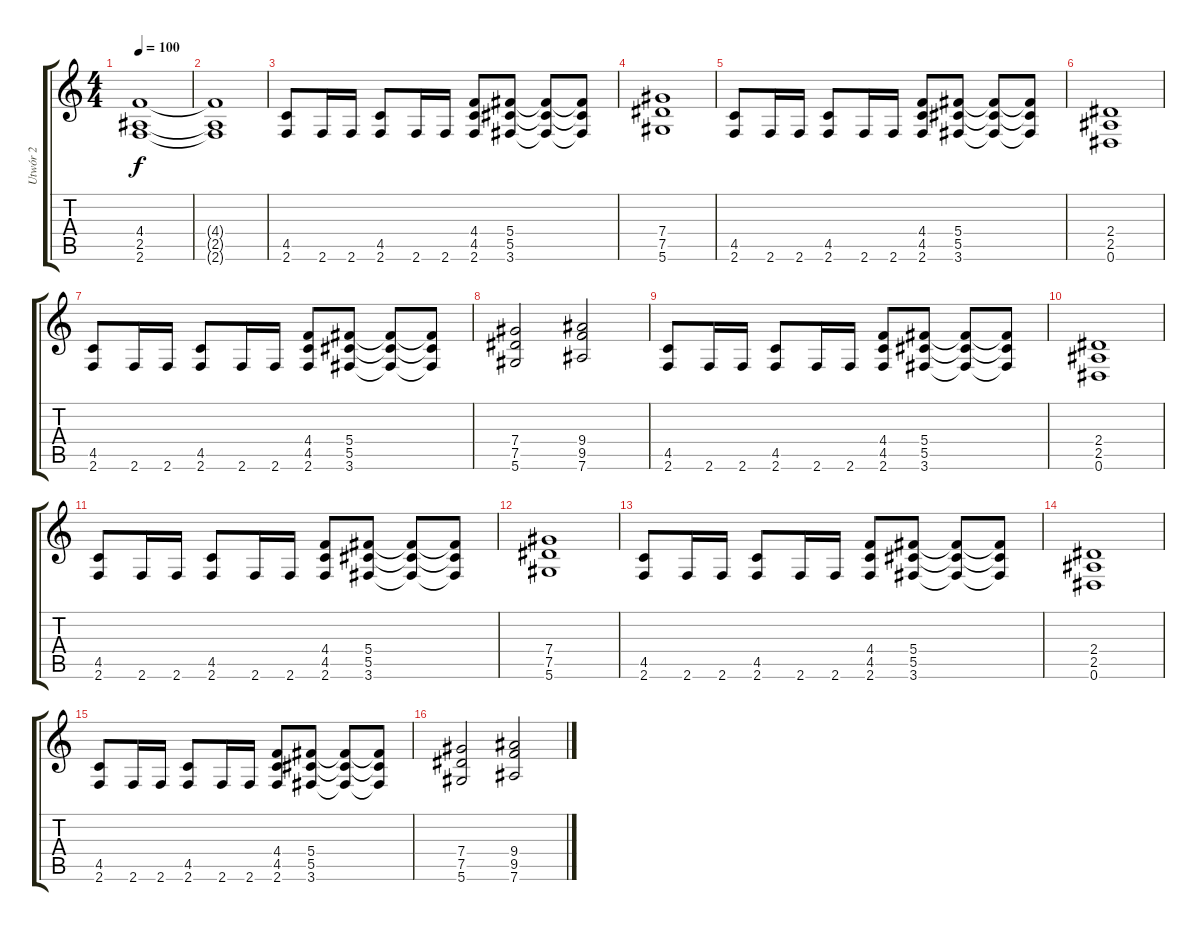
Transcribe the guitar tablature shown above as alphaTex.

\track ("Utwór 2" "Utwór 2") {instrument distortionguitar}
\staff {score tabs}
\tuning (Eb4 Bb3 Gb3 Db3 Ab2 Eb2) {hide}
\ts (4 4)
\tempo 100
\clef g2
\ks c
(4.4{t} 2.5{t} 2.6{t}).1{dy f} |
(4.4{t} 2.5{t} 2.6{t}).1 |
(4.5 2.6).8 2.6.16 2.6.16 (4.5 2.6).8 2.6.16 2.6.16 (4.4 4.5 2.6).8 (5.4 5.5 3.6).8 (5.4{t} 5.5{t} 3.6{t}).8 (5.4{t} 5.5{t} 3.6{t}).8 |
(7.4 7.5 5.6).1 |
(4.5 2.6).8 2.6.16 2.6.16 (4.5 2.6).8 2.6.16 2.6.16 (4.4 4.5 2.6).8 (5.4 5.5 3.6).8 (5.4{t} 5.5{t} 3.6{t}).8 (5.4{t} 5.5{t} 3.6{t}).8 |
(2.4 2.5 0.6).1 |
(4.5 2.6).8 2.6.16 2.6.16 (4.5 2.6).8 2.6.16 2.6.16 (4.4 4.5 2.6).8 (5.4 5.5 3.6).8 (5.4{t} 5.5{t} 3.6{t}).8 (5.4{t} 5.5{t} 3.6{t}).8 |
(7.4 7.5 5.6).2 (9.4 9.5 7.6).2 |
(4.5 2.6).8 2.6.16 2.6.16 (4.5 2.6).8 2.6.16 2.6.16 (4.4 4.5 2.6).8 (5.4 5.5 3.6).8 (5.4{t} 5.5{t} 3.6{t}).8 (5.4{t} 5.5{t} 3.6{t}).8 |
(2.4 2.5 0.6).1 |
(4.5 2.6).8 2.6.16 2.6.16 (4.5 2.6).8 2.6.16 2.6.16 (4.4 4.5 2.6).8 (5.4 5.5 3.6).8 (5.4{t} 5.5{t} 3.6{t}).8 (5.4{t} 5.5{t} 3.6{t}).8 |
(7.4 7.5 5.6).1 |
(4.5 2.6).8 2.6.16 2.6.16 (4.5 2.6).8 2.6.16 2.6.16 (4.4 4.5 2.6).8 (5.4 5.5 3.6).8 (5.4{t} 5.5{t} 3.6{t}).8 (5.4{t} 5.5{t} 3.6{t}).8 |
(2.4 2.5 0.6).1 |
(4.5 2.6).8 2.6.16 2.6.16 (4.5 2.6).8 2.6.16 2.6.16 (4.4 4.5 2.6).8 (5.4 5.5 3.6).8 (5.4{t} 5.5{t} 3.6{t}).8 (5.4{t} 5.5{t} 3.6{t}).8 |
(7.4 7.5 5.6).2 (9.4 9.5 7.6).2
